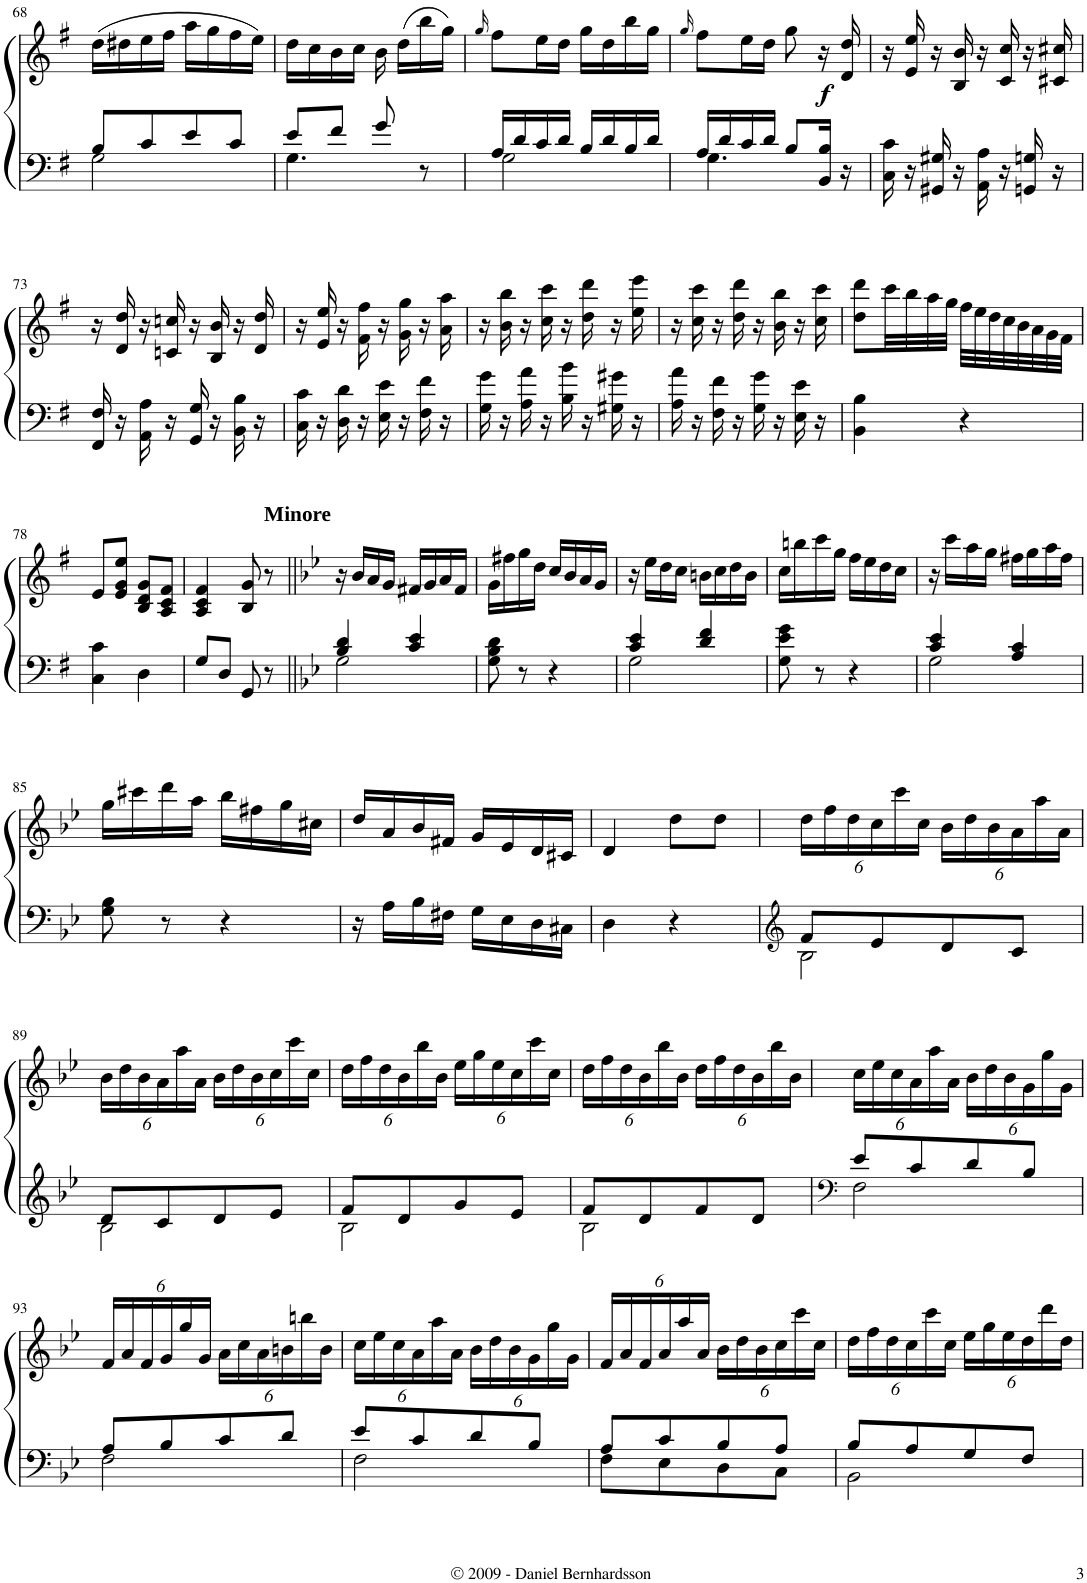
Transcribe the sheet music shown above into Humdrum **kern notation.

**kern	**kern	**dynam
*part1	*part1	*part1
*staff2	*staff1	*staff1/2
*I"Piano	*	*
*I'Pno.	*	*
!!LO:PB:g=z
*clefF4	*clefG2	*
*k[f#]	*k[f#]	*
*G:	*G:	*
*M2/4	*M2/4	*
=68	=68	=68
*^	*	*
8B/L	2G\	(16dd\LL	.
.	.	16dd#X\	.
8c/	.	16ee\	.
.	.	16ff#\JJ	.
8e/	.	16aa\LL	.
.	.	16gg\	.
8c/J	.	16ff#\	.
.	.	16ee\JJ)	.
=69	=69	=69	=69
8e/L	4.G\	16dd\LL	.
.	.	16cc\	.
8f#/J	.	16b\	.
.	.	16cc\JJ	.
8g/	.	16b\	.
.	.	(16dd\LL	.
8r	8ryy	16bb\	.
.	.	16gg\JJ)	.
=70	=70	=70	=70
.	.	16qgg/	.
16A/LL	2G\	8ff#\L	.
16d/	.	.	.
16c/	.	16ee\L	.
16d/JJ	.	16dd\JJ	.
16B/LL	.	16gg\LL	.
16d/	.	16dd\	.
16B/	.	16bb\	.
16d/JJ	.	16gg\JJ	.
=71	=71	=71	=71
.	.	16qgg/	.
16A/LL	4.G\	8ff#\L	.
16d/	.	.	.
16c/	.	16ee\L	.
16d/JJ	.	16dd\JJ	.
8B/L	.	8gg\	.
!	!	!	!LO:DY:b
16BB/ 16B/Jk	8ryy	16r	f
16r	.	16d/ 16dd/	.
*v	*v	*	*
=72	=72	=72
16C\ 16c\	16r	.
16r	16e/ 16ee/	.
16GG#X/ 16G#X/	16r	.
16r	16B/ 16b/	.
16AA\ 16A\	16r	.
16r	16c/ 16cc/	.
16GGn/ 16Gn/	16r	.
16r	16c#X/ 16cc#X/	.
!!LO:LB:g=z
=73	=73	=73
16FF#/ 16F#/	16r	.
16r	16d/ 16dd/	.
16AA\ 16A\	16r	.
16r	16cn/ 16ccn/	.
16GG/ 16G/	16r	.
16r	16B/ 16b/	.
16BB\ 16B\	16r	.
16r	16d/ 16dd/	.
=74	=74	=74
16C\ 16c\	16r	.
16r	16e/ 16ee/	.
16D\ 16d\	16r	.
16r	16f#\ 16ff#\	.
16E\ 16e\	16r	.
16r	16g\ 16gg\	.
16F#\ 16f#\	16r	.
16r	16a\ 16aa\	.
=75	=75	=75
16G\ 16g\	16r	.
16r	16b\ 16bb\	.
16A\ 16a\	16r	.
16r	16cc\ 16ccc\	.
16B\ 16b\	16r	.
16r	16dd\ 16ddd\	.
16G#X\ 16g#X\	16r	.
16r	16ee\ 16eee\	.
=76	=76	=76
16A\ 16a\	16r	.
16r	16cc\ 16ccc\	.
16F#\ 16f#\	16r	.
16r	16dd\ 16ddd\	.
16G\ 16g\	16r	.
16r	16b\ 16bb\	.
16E\ 16e\	16r	.
16r	16cc\ 16ccc\	.
=77	=77	=77
4BB\ 4B\	8dd\ 8ddd\L	.
.	32ccc\LL	.
.	32bb\	.
.	32aa\	.
.	32gg\JJJ	.
4r	32ff#\LLL	.
.	32ee\	.
.	32dd\	.
.	32cc\	.
.	32b\	.
.	32a\	.
.	32g\	.
.	32f#\JJJ	.
!!LO:LB:g=z
=78	=78	=78
4C\ 4c\	8e/L	.
.	8e/ 8g/ 8ee/J	.
4D\	8B/ 8d/ 8g/L	.
.	8A/ 8c/ 8f#/J	.
=79	=79	=79
8G/L	4A/ 4c/ 4f#/	.
8D/J	.	.
8GG/	8B/ 8g/	.
!	!LO:TX:a:B:t=Minore	!
8r	8r	.
=80||	=80||	=80||
*k[b-e-]	*k[b-e-]	*
*B-:	*B-:	*
*^	*	*
4B-/ 4d/	2G\	16r	.
.	.	16b-/LL	.
.	.	16a/	.
.	.	16g/JJ	.
4c/ 4e-/	.	16f#X/LL	.
.	.	16g/	.
.	.	16a/	.
.	.	16f#/JJ	.
*v	*v	*	*
=81	=81	=81
8G\ 8B-\ 8d\	16g\LL	.
.	16ff#X\	.
8r	16gg\	.
.	16dd\JJ	.
4r	16cc/LL	.
.	16b-/	.
.	16a/	.
.	16g/JJ	.
=82	=82	=82
*^	*	*
4c/ 4e-/	2G\	16r	.
.	.	16ee-\LL	.
.	.	16dd\	.
.	.	16cc\JJ	.
4d/ 4f/	.	16bn\LL	.
.	.	16cc\	.
.	.	16dd\	.
.	.	16b\JJ	.
*v	*v	*	*
=83	=83	=83
8G\ 8e-\ 8g\	16cc\LL	.
.	16bbn\	.
8r	16ccc\	.
.	16gg\JJ	.
4r	16ff\LL	.
.	16ee-\	.
.	16dd\	.
.	16cc\JJ	.
=84	=84	=84
*^	*	*
4c/ 4e-/	2G\	16r	.
.	.	16ccc\LL	.
.	.	16aa\	.
.	.	16gg\JJ	.
4A/ 4c/	.	16ff#X\LL	.
.	.	16gg\	.
.	.	16aa\	.
.	.	16ff#\JJ	.
*v	*v	*	*
!!LO:LB:g=z
=85	=85	=85
8G\ 8B-\	16gg\LL	.
.	16ccc#X\	.
8r	16ddd\	.
.	16aa\JJ	.
4r	16bb-\LL	.
.	16ff#X\	.
.	16gg\	.
.	16cc#X\JJ	.
=86	=86	=86
16r	16dd/LL	.
16A\LL	16a/	.
16B-\	16b-/	.
16F#X\JJ	16f#X/JJ	.
16G\LL	16g/LL	.
16E-\	16e-/	.
16D\	16d/	.
16C#X\JJ	16c#X/JJ	.
=87	=87	=87
4D\	4d/	.
4r	8dd\L	.
.	8dd\J	.
=88	=88	=88
*clefG2	*	*
*^	*	*
*	*	*Xbrackettup	*
8f/L	2B-\	24dd\LL	.
.	.	24ff\	.
.	.	24dd\	.
8e-/	.	24cc\	.
.	.	24ccc\	.
.	.	24cc\JJ	.
8d/	.	24b-\LL	.
.	.	24dd\	.
.	.	24b-\	.
8c/J	.	24a\	.
.	.	24aa\	.
.	.	24a\JJ	.
!!LO:LB:g=z
=89	=89	=89	=89
8d/L	2B-\	24b-\LL	.
.	.	24dd\	.
.	.	24b-\	.
8c/	.	24a\	.
.	.	24aa\	.
.	.	24a\JJ	.
8d/	.	24b-\LL	.
.	.	24dd\	.
.	.	24b-\	.
8e-/J	.	24cc\	.
.	.	24ccc\	.
.	.	24cc\JJ	.
=90	=90	=90	=90
8f/L	2B-\	24dd\LL	.
.	.	24ff\	.
.	.	24dd\	.
8d/	.	24b-\	.
.	.	24bb-\	.
.	.	24b-\JJ	.
8g/	.	24ee-\LL	.
.	.	24gg\	.
.	.	24ee-\	.
8e-/J	.	24cc\	.
.	.	24ccc\	.
.	.	24cc\JJ	.
=91	=91	=91	=91
8f/L	2B-\	24dd\LL	.
.	.	24ff\	.
.	.	24dd\	.
8d/	.	24b-\	.
.	.	24bb-\	.
.	.	24b-\JJ	.
8f/	.	24dd\LL	.
.	.	24ff\	.
.	.	24dd\	.
8d/J	.	24b-\	.
.	.	24bb-\	.
.	.	24b-\JJ	.
=92	=92	=92	=92
*clefF4	*	*	*
8e-/L	2F\	24cc\LL	.
.	.	24ee-\	.
.	.	24cc\	.
8c/	.	24a\	.
.	.	24aa\	.
.	.	24a\JJ	.
8d/	.	24b-\LL	.
.	.	24dd\	.
.	.	24b-\	.
8B-/J	.	24g\	.
.	.	24gg\	.
.	.	24g\JJ	.
!!LO:LB:g=z
=93	=93	=93	=93
8A/L	2F\	24f/LL	.
.	.	24a/	.
.	.	24f/	.
8B-/	.	24g/	.
.	.	24gg/	.
.	.	24g/JJ	.
8c/	.	24a\LL	.
.	.	24cc\	.
.	.	24a\	.
8d/J	.	24bn\	.
.	.	24bbn\	.
.	.	24b\JJ	.
=94	=94	=94	=94
8e-/L	2F\	24cc\LL	.
.	.	24ee-\	.
.	.	24cc\	.
8c/	.	24a\	.
.	.	24aa\	.
.	.	24a\JJ	.
8d/	.	24b-\LL	.
.	.	24dd\	.
.	.	24b-\	.
8B-/J	.	24g\	.
.	.	24gg\	.
.	.	24g\JJ	.
=95	=95	=95	=95
8A/L	8F\L	24f/LL	.
.	.	24a/	.
.	.	24f/	.
8c/	8E-\	24a/	.
.	.	24aa/	.
.	.	24a/JJ	.
8B-/	8D\	24b-\LL	.
.	.	24dd\	.
.	.	24b-\	.
8A/J	8C\J	24cc\	.
.	.	24ccc\	.
.	.	24cc\JJ	.
=96	=96	=96	=96
8B-/L	2BB-\	24dd\LL	.
.	.	24ff\	.
.	.	24dd\	.
8A/	.	24cc\	.
.	.	24ccc\	.
.	.	24cc\JJ	.
8G/	.	24ee-\LL	.
.	.	24gg\	.
.	.	24ee-\	.
8F/J	.	24dd\	.
.	.	24ddd\	.
.	.	24dd\JJ	.
*v	*v	*	*
=	=	=
*-	*-	*-
